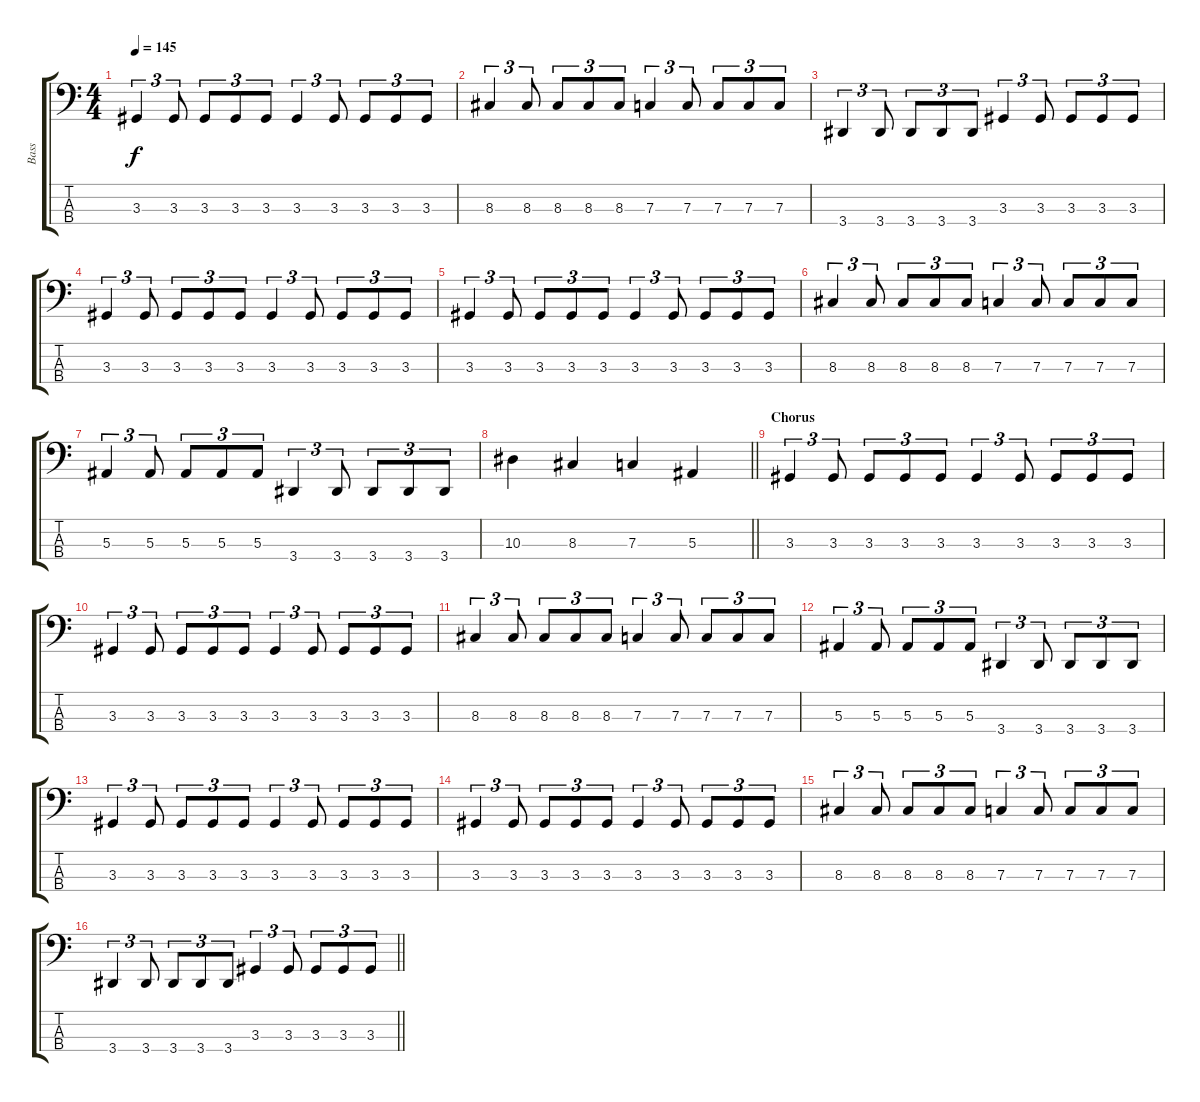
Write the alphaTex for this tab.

\track ("Bass" "Bass") {instrument electricbasspick}
\staff {score tabs}
\tuning (Eb2 Bb1 F1 C1) {hide}
\ts (4 4)
\tempo 145
\clef f4
\ks c
3.3.4{tu (3 2) dy f} 3.3.8{tu (3 2)} 3.3.8{tu (3 2)} 3.3.8{tu (3 2)} 3.3.8{tu (3 2)} 3.3.4{tu (3 2)} 3.3.8{tu (3 2)} 3.3.8{tu (3 2)} 3.3.8{tu (3 2)} 3.3.8{tu (3 2)} |
8.3.4{tu (3 2)} 8.3.8{tu (3 2)} 8.3.8{tu (3 2)} 8.3.8{tu (3 2)} 8.3.8{tu (3 2)} 7.3.4{tu (3 2)} 7.3.8{tu (3 2)} 7.3.8{tu (3 2)} 7.3.8{tu (3 2)} 7.3.8{tu (3 2)} |
3.4.4{tu (3 2)} 3.4.8{tu (3 2)} 3.4.8{tu (3 2)} 3.4.8{tu (3 2)} 3.4.8{tu (3 2)} 3.3.4{tu (3 2)} 3.3.8{tu (3 2)} 3.3.8{tu (3 2)} 3.3.8{tu (3 2)} 3.3.8{tu (3 2)} |
3.3.4{tu (3 2)} 3.3.8{tu (3 2)} 3.3.8{tu (3 2)} 3.3.8{tu (3 2)} 3.3.8{tu (3 2)} 3.3.4{tu (3 2)} 3.3.8{tu (3 2)} 3.3.8{tu (3 2)} 3.3.8{tu (3 2)} 3.3.8{tu (3 2)} |
3.3.4{tu (3 2)} 3.3.8{tu (3 2)} 3.3.8{tu (3 2)} 3.3.8{tu (3 2)} 3.3.8{tu (3 2)} 3.3.4{tu (3 2)} 3.3.8{tu (3 2)} 3.3.8{tu (3 2)} 3.3.8{tu (3 2)} 3.3.8{tu (3 2)} |
8.3.4{tu (3 2)} 8.3.8{tu (3 2)} 8.3.8{tu (3 2)} 8.3.8{tu (3 2)} 8.3.8{tu (3 2)} 7.3.4{tu (3 2)} 7.3.8{tu (3 2)} 7.3.8{tu (3 2)} 7.3.8{tu (3 2)} 7.3.8{tu (3 2)} |
5.3.4{tu (3 2)} 5.3.8{tu (3 2)} 5.3.8{tu (3 2)} 5.3.8{tu (3 2)} 5.3.8{tu (3 2)} 3.4.4{tu (3 2)} 3.4.8{tu (3 2)} 3.4.8{tu (3 2)} 3.4.8{tu (3 2)} 3.4.8{tu (3 2)} |
\barLineRight lightlight
10.3.4 8.3.4 7.3.4 5.3.4 |
\section ("" "Chorus")
3.3.4{tu (3 2)} 3.3.8{tu (3 2)} 3.3.8{tu (3 2)} 3.3.8{tu (3 2)} 3.3.8{tu (3 2)} 3.3.4{tu (3 2)} 3.3.8{tu (3 2)} 3.3.8{tu (3 2)} 3.3.8{tu (3 2)} 3.3.8{tu (3 2)} |
3.3.4{tu (3 2)} 3.3.8{tu (3 2)} 3.3.8{tu (3 2)} 3.3.8{tu (3 2)} 3.3.8{tu (3 2)} 3.3.4{tu (3 2)} 3.3.8{tu (3 2)} 3.3.8{tu (3 2)} 3.3.8{tu (3 2)} 3.3.8{tu (3 2)} |
8.3.4{tu (3 2)} 8.3.8{tu (3 2)} 8.3.8{tu (3 2)} 8.3.8{tu (3 2)} 8.3.8{tu (3 2)} 7.3.4{tu (3 2)} 7.3.8{tu (3 2)} 7.3.8{tu (3 2)} 7.3.8{tu (3 2)} 7.3.8{tu (3 2)} |
5.3.4{tu (3 2)} 5.3.8{tu (3 2)} 5.3.8{tu (3 2)} 5.3.8{tu (3 2)} 5.3.8{tu (3 2)} 3.4.4{tu (3 2)} 3.4.8{tu (3 2)} 3.4.8{tu (3 2)} 3.4.8{tu (3 2)} 3.4.8{tu (3 2)} |
3.3.4{tu (3 2)} 3.3.8{tu (3 2)} 3.3.8{tu (3 2)} 3.3.8{tu (3 2)} 3.3.8{tu (3 2)} 3.3.4{tu (3 2)} 3.3.8{tu (3 2)} 3.3.8{tu (3 2)} 3.3.8{tu (3 2)} 3.3.8{tu (3 2)} |
3.3.4{tu (3 2)} 3.3.8{tu (3 2)} 3.3.8{tu (3 2)} 3.3.8{tu (3 2)} 3.3.8{tu (3 2)} 3.3.4{tu (3 2)} 3.3.8{tu (3 2)} 3.3.8{tu (3 2)} 3.3.8{tu (3 2)} 3.3.8{tu (3 2)} |
8.3.4{tu (3 2)} 8.3.8{tu (3 2)} 8.3.8{tu (3 2)} 8.3.8{tu (3 2)} 8.3.8{tu (3 2)} 7.3.4{tu (3 2)} 7.3.8{tu (3 2)} 7.3.8{tu (3 2)} 7.3.8{tu (3 2)} 7.3.8{tu (3 2)} |
\barLineRight lightlight
3.4.4{tu (3 2)} 3.4.8{tu (3 2)} 3.4.8{tu (3 2)} 3.4.8{tu (3 2)} 3.4.8{tu (3 2)} 3.3.4{tu (3 2)} 3.3.8{tu (3 2)} 3.3.8{tu (3 2)} 3.3.8{tu (3 2)} 3.3.8{tu (3 2)}
